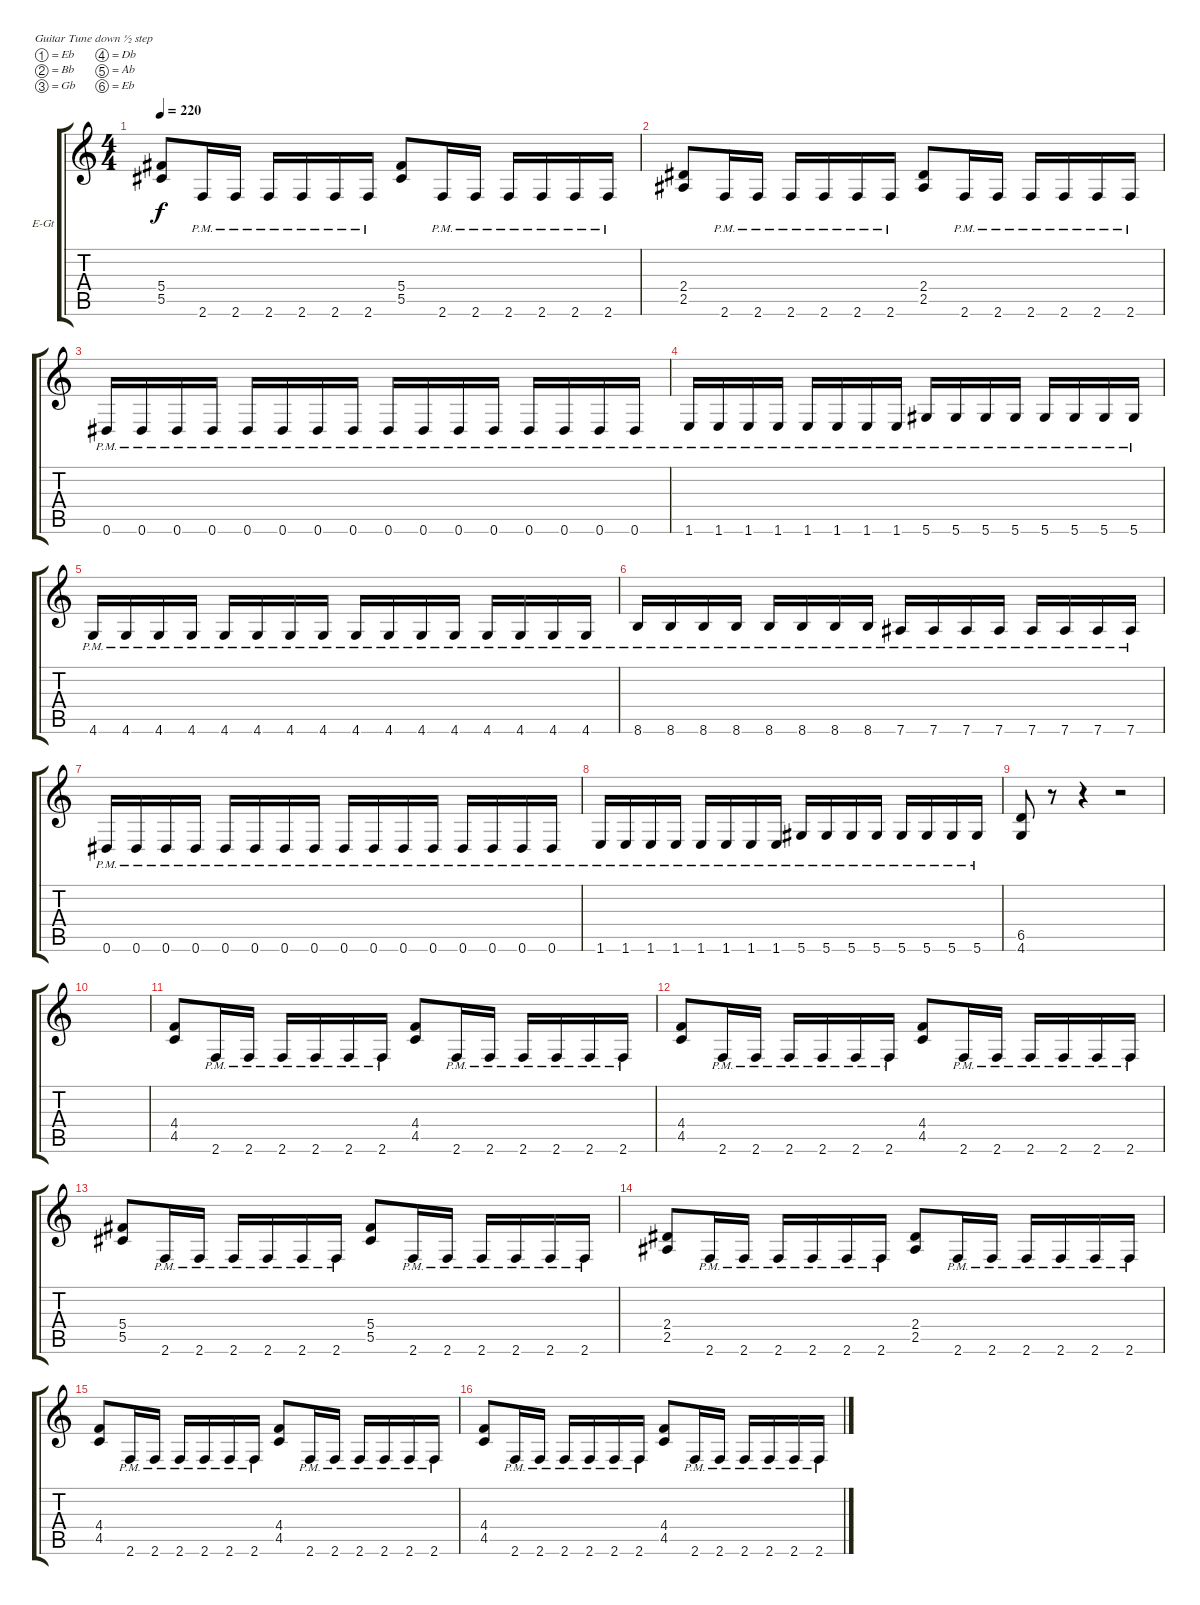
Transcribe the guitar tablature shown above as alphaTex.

\bracketExtendMode groupsimilarinstruments
\firstSystemTrackNameOrientation horizontal
\otherSystemsTrackNameOrientation horizontal
\track ("Jeff Hanneman" "E-Gt") {instrument distortionguitar}
\staff {score tabs}
\tuning (Eb4 Bb3 Gb3 Db3 Ab2 Eb2)
\ts (4 4)
\tempo 220
\clef g2
\ks c
(5.4 5.5).8{dy f} 2.6{pm}.16 2.6{pm}.16 2.6{pm}.16 2.6{pm}.16 2.6{pm}.16 2.6{pm}.16 (5.4 5.5).8 2.6{pm}.16 2.6{pm}.16 2.6{pm}.16 2.6{pm}.16 2.6{pm}.16 2.6{pm}.16 |
(2.4 2.5).8 2.6{pm}.16 2.6{pm}.16 2.6{pm}.16 2.6{pm}.16 2.6{pm}.16 2.6{pm}.16 (2.4 2.5).8 2.6{pm}.16 2.6{pm}.16 2.6{pm}.16 2.6{pm}.16 2.6{pm}.16 2.6{pm}.16 |
0.6{pm}.16 0.6{pm}.16 0.6{pm}.16 0.6{pm}.16 0.6{pm}.16 0.6{pm}.16 0.6{pm}.16 0.6{pm}.16 0.6{pm}.16 0.6{pm}.16 0.6{pm}.16 0.6{pm}.16 0.6{pm}.16 0.6{pm}.16 0.6{pm}.16 0.6{pm}.16 |
1.6{pm}.16 1.6{pm}.16 1.6{pm}.16 1.6{pm}.16 1.6{pm}.16 1.6{pm}.16 1.6{pm}.16 1.6{pm}.16 5.6{pm}.16 5.6{pm}.16 5.6{pm}.16 5.6{pm}.16 5.6{pm}.16 5.6{pm}.16 5.6{pm}.16 5.6{pm}.16 |
4.6{pm}.16 4.6{pm}.16 4.6{pm}.16 4.6{pm}.16 4.6{pm}.16 4.6{pm}.16 4.6{pm}.16 4.6{pm}.16 4.6{pm}.16 4.6{pm}.16 4.6{pm}.16 4.6{pm}.16 4.6{pm}.16 4.6{pm}.16 4.6{pm}.16 4.6{pm}.16 |
8.6{pm}.16 8.6{pm}.16 8.6{pm}.16 8.6{pm}.16 8.6{pm}.16 8.6{pm}.16 8.6{pm}.16 8.6{pm}.16 7.6{pm}.16 7.6{pm}.16 7.6{pm}.16 7.6{pm}.16 7.6{pm}.16 7.6{pm}.16 7.6{pm}.16 7.6{pm}.16 |
0.6{pm}.16 0.6{pm}.16 0.6{pm}.16 0.6{pm}.16 0.6{pm}.16 0.6{pm}.16 0.6{pm}.16 0.6{pm}.16 0.6{pm}.16 0.6{pm}.16 0.6{pm}.16 0.6{pm}.16 0.6{pm}.16 0.6{pm}.16 0.6{pm}.16 0.6{pm}.16 |
1.6{pm}.16 1.6{pm}.16 1.6{pm}.16 1.6{pm}.16 1.6{pm}.16 1.6{pm}.16 1.6{pm}.16 1.6{pm}.16 5.6{pm}.16 5.6{pm}.16 5.6{pm}.16 5.6{pm}.16 5.6{pm}.16 5.6{pm}.16 5.6{pm}.16 5.6{pm}.16 |
(6.5 4.6).8 r.8 r.4 r.2 |
|
(4.4 4.5).8 2.6{pm}.16 2.6{pm}.16 2.6{pm}.16 2.6{pm}.16 2.6{pm}.16 2.6{pm}.16 (4.4 4.5).8 2.6{pm}.16 2.6{pm}.16 2.6{pm}.16 2.6{pm}.16 2.6{pm}.16 2.6{pm}.16 |
(4.4 4.5).8 2.6{pm}.16 2.6{pm}.16 2.6{pm}.16 2.6{pm}.16 2.6{pm}.16 2.6{pm}.16 (4.4 4.5).8 2.6{pm}.16 2.6{pm}.16 2.6{pm}.16 2.6{pm}.16 2.6{pm}.16 2.6{pm}.16 |
(5.4 5.5).8 2.6{pm}.16 2.6{pm}.16 2.6{pm}.16 2.6{pm}.16 2.6{pm}.16 2.6{pm}.16 (5.4 5.5).8 2.6{pm}.16 2.6{pm}.16 2.6{pm}.16 2.6{pm}.16 2.6{pm}.16 2.6{pm}.16 |
(2.4 2.5).8 2.6{pm}.16 2.6{pm}.16 2.6{pm}.16 2.6{pm}.16 2.6{pm}.16 2.6{pm}.16 (2.4 2.5).8 2.6{pm}.16 2.6{pm}.16 2.6{pm}.16 2.6{pm}.16 2.6{pm}.16 2.6{pm}.16 |
(4.4 4.5).8 2.6{pm}.16 2.6{pm}.16 2.6{pm}.16 2.6{pm}.16 2.6{pm}.16 2.6{pm}.16 (4.4 4.5).8 2.6{pm}.16 2.6{pm}.16 2.6{pm}.16 2.6{pm}.16 2.6{pm}.16 2.6{pm}.16 |
(4.4 4.5).8 2.6{pm}.16 2.6{pm}.16 2.6{pm}.16 2.6{pm}.16 2.6{pm}.16 2.6{pm}.16 (4.4 4.5).8 2.6{pm}.16 2.6{pm}.16 2.6{pm}.16 2.6{pm}.16 2.6{pm}.16 2.6{pm}.16
